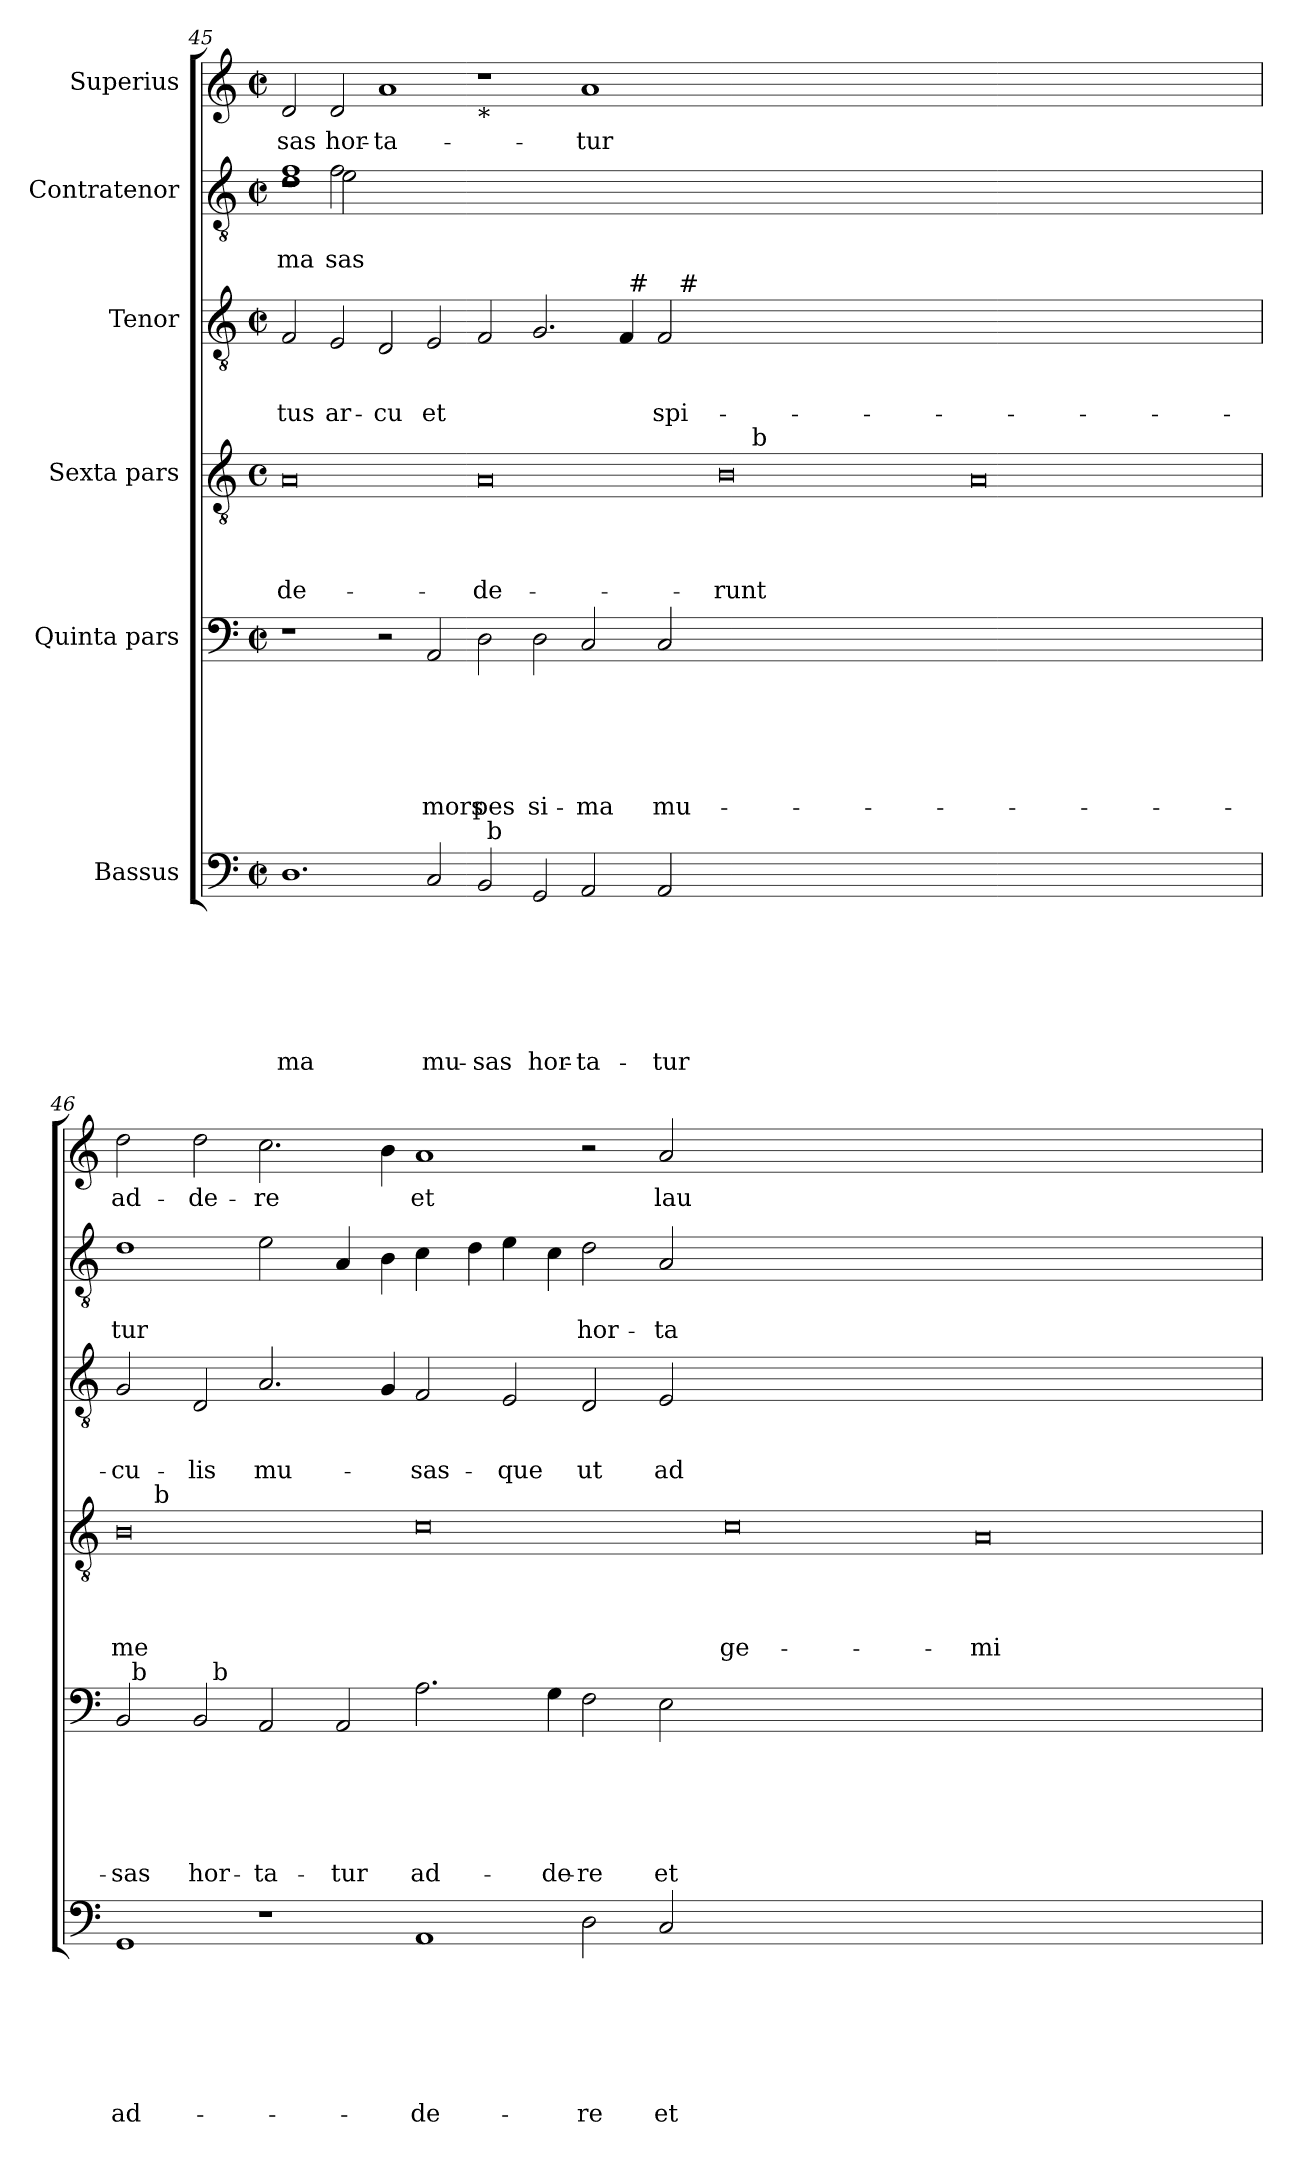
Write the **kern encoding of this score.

**kern	**text	**text	**text	**text	**text	**text	**text	**kern	**text	**text	**text	**text	**text	**text	**kern	**text	**text	**text	**text	**kern	**text	**text	**text	**kern	**text	**text	**kern	**text
*part6	*part6	*part6	*part6	*part6	*part6	*part6	*part6	*part5	*part5	*part5	*part5	*part5	*part5	*part5	*part4	*part4	*part4	*part4	*part4	*part3	*part3	*part3	*part3	*part2	*part2	*part2	*part1	*part1
*staff6	*staff6	*staff6	*staff6	*staff6	*staff6	*staff6	*staff6	*staff5	*staff5	*staff5	*staff5	*staff5	*staff5	*staff5	*staff4	*staff4	*staff4	*staff4	*staff4	*staff3	*staff3	*staff3	*staff3	*staff2	*staff2	*staff2	*staff1	*staff1
*I"Bassus	*	*	*	*	*	*	*	*I"Quinta pars	*	*	*	*	*	*	*I"Sexta pars	*	*	*	*	*I"Tenor	*	*	*	*I"Contratenor	*	*	*I"Superius	*
*clefF4	*	*	*	*	*	*	*	*clefF4	*	*	*	*	*	*	*clefGv2	*	*	*	*	*clefGv2	*	*	*	*clefGv2	*	*	*clefG2	*
*k[]	*	*	*	*	*	*	*	*k[]	*	*	*	*	*	*	*k[]	*	*	*	*	*k[]	*	*	*	*k[]	*	*	*k[]	*
*C:	*	*	*	*	*	*	*	*C:	*	*	*	*	*	*	*C:	*	*	*	*	*C:	*	*	*	*C:	*	*	*C:	*
*M2/2	*	*	*	*	*	*	*	*M2/2	*	*	*	*	*	*	*M4/4	*	*	*	*	*M2/2	*	*	*	*M2/2	*	*	*M2/2	*
*met(c|)	*	*	*	*	*	*	*	*met(c|)	*	*	*	*	*	*	*met(c)	*	*	*	*	*met(c|)	*	*	*	*met(c|)	*	*	*met(c|)	*
=45	=45	=45	=45	=45	=45	=45	=45	=45	=45	=45	=45	=45	=45	=45	=45	=45	=45	=45	=45	=45	=45	=45	=45	=45	=45	=45	=45	=45
!	!	!	!	!	!	!	!LO:LY:b	!	!	!	!	!	!	!	!	!	!	!	!LO:LY:b	!	!	!	!LO:LY:b	!	!	!LO:LY:b	!	!LO:LY:b
*^	*	*	*	*	*	*	*	*	*	*	*	*	*	*	*^	*	*	*	*	*^	*	*	*	*^	*	*	*	*
*	*	*	*	*	*	*	*	*	*	*	*	*	*	*	*	*	*	*	*	*	*	*	*^	*	*	*	*	*^	*	*	*	*
*	*	*	*	*	*	*	*	*	*	*	*	*	*	*	*	*	*	*	*	*	*	*	*	*	*	*	*	*	*	*^	*	*	*	*
1.D	1ryy	.	.	.	.	.	.	-ma	1r	.	.	.	.	.	.	0A	1ryy	.	.	.	-de-	2F/	1ryy	1ryy	.	.	-tus	1d 1f	2ryy	2ryy	1r	.	-ma	2d/	-sas
!	!	!	!	!	!	!	!	!	!	!	!	!	!	!	!	!	!	!	!	!	!	!	!	!	!	!	!LO:LY:b	!	!	!	!	!	!LO:LY:b	!	!
!	!	!	!	!	!	!	!	!	!	!	!	!	!	!	!	!	!	!	!	!	!	!	!	!	!	!	!	!	!	!	!	!	!LO:LY:b	!	!LO:LY:b
.	.	.	.	.	.	.	.	.	.	.	.	.	.	.	.	.	.	.	.	.	.	2E/	.	.	.	.	ar-	.	2f\	2e\	.	.	-sas	2d/	hor-
!	!	!	!	!	!	!	!	!	!	!	!	!	!	!	!	!	!	!	!	!	!	!	!	!	!	!	!LO:LY:b	!	!	!	!	!	!	!	!LO:LY:b
.	1ryy	.	.	.	.	.	.	.	2r	.	.	.	.	.	.	.	1ryy	.	.	.	.	2D/	1ryy	1ryy	.	.	-cu	1%7ryy	1%7ryy	1%7ryy	1%7ryy	.	.	1a	-ta-
!	!	!	!	!	!	!	!	!LO:LY:b	!	!	!	!	!	!	!LO:LY:b	!	!	!	!	!	!	!	!	!	!	!	!LO:LY:b	!	!	!	!	!	!	!	!
2C/	.	.	.	.	.	.	.	mu-	2AA/	.	.	.	.	.	mors	.	.	.	.	.	.	2E/	.	.	.	.	et	.	.	.	.	.	.	.	.
!	!	!	!	!	!	!	!	!	!	!	!	!	!	!	!	!	!	!	!	!	!	!	!	!	!	!	!	!	!	!	!	!	!	!LO:TX:b:t=*	!
!	!	!	!	!	!	!	!	!LO:LY:b	!	!	!	!	!	!	!LO:LY:b:rj	!	!	!	!	!	!LO:LY:b	!	!	!	!	!	!	!	!	!	!	!	!	!	!
2BB/	32ryy	.	.	.	.	.	.	-sas	2D\	.	.	.	.	.	pes	0A	1ryy	.	.	.	-de-	2F/	1ryy	1ryy	.	.	.	.	.	.	.	.	.	1r	.
!	!LO:TX:a:t=b	!	!	!	!	!	!	!	!	!	!	!	!	!	!	!	!	!	!	!	!	!	!	!	!	!	!	!	!	!	!	!	!	!	!
.	1ryy	.	.	.	.	.	.	.	.	.	.	.	.	.	.	.	.	.	.	.	.	.	.	.	.	.	.	.	.	.	.	.	.	.	.
!	!	!	!	!	!	!	!	!LO:LY:b	!	!	!	!	!	!	!LO:LY:b	!	!	!	!	!	!	!	!	!	!	!	!	!	!	!	!	!	!	!	!
2GG/	.	.	.	.	.	.	.	hor-	2D\	.	.	.	.	.	si-	.	.	.	.	.	.	2.G/	.	.	.	.	.	.	.	.	.	.	.	.	.
!	!	!	!	!	!	!	!	!LO:LY:b	!	!	!	!	!	!	!LO:LY:b	!	!	!	!	!	!	!	!	!	!	!	!	!	!	!	!	!	!	!	!LO:LY:b
2AA/	.	.	.	.	.	.	.	-ta-	2C/	.	.	.	.	.	-ma	.	1ryy	.	.	.	.	.	4ryy	2ryy	.	.	.	.	.	.	.	.	.	1a	-tur
.	1ryy	.	.	.	.	.	.	.	.	.	.	.	.	.	.	.	.	.	.	.	.	.	.	.	.	.	.	.	.	.	.	.	.	.	.
.	.	.	.	.	.	.	.	.	.	.	.	.	.	.	.	.	.	.	.	.	.	4F/	32ryy	.	.	.	.	.	.	.	.	.	.	.	.
!	!	!	!	!	!	!	!	!	!	!	!	!	!	!	!	!	!	!	!	!	!	!	!LO:TX:a:t=#	!	!	!	!	!	!	!	!	!	!	!	!
.	.	.	.	.	.	.	.	.	.	.	.	.	.	.	.	.	.	.	.	.	.	.	1ryy	.	.	.	.	.	.	.	.	.	.	.	.
!	!	!	!	!	!	!	!	!LO:LY:b	!	!	!	!	!	!	!LO:LY:b	!	!	!	!	!	!	!	!	!	!	!	!LO:LY:b	!	!	!	!	!	!	!	!
2AA/	.	.	.	.	.	.	.	-tur	2C/	.	.	.	.	.	mu-	.	.	.	.	.	.	2F/	.	8ryy	.	.	spi-	.	.	.	.	.	.	.	.
!	!	!	!	!	!	!	!	!	!	!	!	!	!	!	!	!	!	!	!	!	!	!	!	!LO:TX:a:t=#	!	!	!	!	!	!	!	!	!	!	!
.	.	.	.	.	.	.	.	.	.	.	.	.	.	.	.	.	.	.	.	.	.	.	.	1ryy	.	.	.	.	.	.	.	.	.	.	.
!	!	!	!	!	!	!	!	!	!	!	!	!	!	!	!	!	!	!	!	!	!LO:LY:b	!	!	!	!	!	!	!	!	!	!	!	!	!	!
00ryy	.	.	.	.	.	.	.	.	00ryy	.	.	.	.	.	.	0B	8.ryy	.	.	.	-runt	00ryy	.	.	.	.	.	.	.	.	.	.	.	00ryy	.
.	1ryy	.	.	.	.	.	.	.	.	.	.	.	.	.	.	.	.	.	.	.	.	.	.	.	.	.	.	.	.	.	.	.	.	.	.
!	!	!	!	!	!	!	!	!	!	!	!	!	!	!	!	!	!LO:TX:a:t=b	!	!	!	!	!	!	!	!	!	!	!	!	!	!	!	!	!	!
.	.	.	.	.	.	.	.	.	.	.	.	.	.	.	.	.	1ryy	.	.	.	.	.	.	.	.	.	.	.	.	.	.	.	.	.	.
.	.	.	.	.	.	.	.	.	.	.	.	.	.	.	.	.	.	.	.	.	.	.	1ryy	.	.	.	.	.	.	.	.	.	.	.	.
.	.	.	.	.	.	.	.	.	.	.	.	.	.	.	.	.	.	.	.	.	.	.	.	1ryy	.	.	.	.	.	.	.	.	.	.	.
.	1ryy	.	.	.	.	.	.	.	.	.	.	.	.	.	.	.	.	.	.	.	.	.	.	.	.	.	.	.	.	.	.	.	.	.	.
.	.	.	.	.	.	.	.	.	.	.	.	.	.	.	.	.	1ryy	.	.	.	.	.	.	.	.	.	.	.	.	.	.	.	.	.	.
.	.	.	.	.	.	.	.	.	.	.	.	.	.	.	.	.	.	.	.	.	.	.	1ryy	.	.	.	.	.	.	.	.	.	.	.	.
.	.	.	.	.	.	.	.	.	.	.	.	.	.	.	.	.	.	.	.	.	.	.	.	1ryy	.	.	.	.	.	.	.	.	.	.	.
.	.	.	.	.	.	.	.	.	.	.	.	.	.	.	.	0A	.	.	.	.	.	.	.	.	.	.	.	.	.	.	.	.	.	.	.
.	1ryy	.	.	.	.	.	.	.	.	.	.	.	.	.	.	.	.	.	.	.	.	.	.	.	.	.	.	.	.	.	.	.	.	.	.
.	.	.	.	.	.	.	.	.	.	.	.	.	.	.	.	.	1ryy	.	.	.	.	.	.	.	.	.	.	.	.	.	.	.	.	.	.
.	.	.	.	.	.	.	.	.	.	.	.	.	.	.	.	.	.	.	.	.	.	.	1ryy	.	.	.	.	.	.	.	.	.	.	.	.
.	.	.	.	.	.	.	.	.	.	.	.	.	.	.	.	.	.	.	.	.	.	.	.	1ryy	.	.	.	.	.	.	.	.	.	.	.
.	2ryy	.	.	.	.	.	.	.	.	.	.	.	.	.	.	.	.	.	.	.	.	.	.	.	.	.	.	.	.	.	.	.	.	.	.
.	.	.	.	.	.	.	.	.	.	.	.	.	.	.	.	.	2ryy	.	.	.	.	.	.	.	.	.	.	.	.	.	.	.	.	.	.
.	.	.	.	.	.	.	.	.	.	.	.	.	.	.	.	.	.	.	.	.	.	.	2ryy	.	.	.	.	.	.	.	.	.	.	.	.
.	4...ryy	.	.	.	.	.	.	.	.	.	.	.	.	.	.	.	.	.	.	.	.	.	.	.	.	.	.	.	.	.	.	.	.	.	.
.	.	.	.	.	.	.	.	.	.	.	.	.	.	.	.	.	.	.	.	.	.	.	.	4.ryy	.	.	.	.	.	.	.	.	.	.	.
.	.	.	.	.	.	.	.	.	.	.	.	.	.	.	.	.	4ryy	.	.	.	.	.	.	.	.	.	.	.	.	.	.	.	.	.	.
.	.	.	.	.	.	.	.	.	.	.	.	.	.	.	.	.	.	.	.	.	.	.	8..ryy	.	.	.	.	.	.	.	.	.	.	.	.
.	.	.	.	.	.	.	.	.	.	.	.	.	.	.	.	.	16ryy	.	.	.	.	.	.	.	.	.	.	.	.	.	.	.	.	.	.
=46	=46	=46	=46	=46	=46	=46	=46	=46	=46	=46	=46	=46	=46	=46	=46	=46	=46	=46	=46	=46	=46	=46	=46	=46	=46	=46	=46	=46	=46	=46	=46	=46	=46	=46	=46
!	!	!	!	!	!	!	!	!LO:LY:b	!	!	!	!	!	!	!LO:LY:b	!	!	!	!	!	!LO:LY:b	!	!	!	!	!	!LO:LY:b	!	!	!	!	!	!LO:LY:b	!	!LO:LY:b
*	*	*	*	*	*	*	*	*	*^	*	*	*	*	*	*	*	*	*	*	*	*	*	*	*	*	*	*	*	*	*	*	*	*	*	*
*	*	*	*	*	*	*	*	*	*	*	*	*	*	*	*	*	*	*	*	*	*	*	*v	*v	*v	*	*	*	*	*	*	*	*	*	*	*
*v	*v	*	*	*	*	*	*	*	*	*^	*	*	*	*	*	*	*	*	*	*	*	*	*	*	*	*	*v	*v	*v	*v	*	*	*	*
1GG	.	.	.	.	.	.	ad-	2BB/	16ryy	2ryy	.	.	.	.	.	-sas	0B	8.ryy	.	.	.	me	2G/	.	.	-cu-	1d	.	tur	2dd\	ad-
!	!	!	!	!	!	!	!	!	!LO:TX:a:t=b	!	!	!	!	!	!	!	!	!	!	!	!	!	!	!	!	!	!	!	!	!	!
.	.	.	.	.	.	.	.	.	1ryy	.	.	.	.	.	.	.	.	.	.	.	.	.	.	.	.	.	.	.	.	.	.
!	!	!	!	!	!	!	!	!	!	!	!	!	!	!	!	!	!	!LO:TX:a:t=b	!	!	!	!	!	!	!	!	!	!	!	!	!
.	.	.	.	.	.	.	.	.	.	.	.	.	.	.	.	.	.	1ryy	.	.	.	.	.	.	.	.	.	.	.	.	.
!	!	!	!	!	!	!	!	!	!	!	!	!	!	!	!	!LO:LY:b	!	!	!	!	!	!	!	!	!	!LO:LY:b	!	!	!	!	!LO:LY:b:rj
.	.	.	.	.	.	.	.	2BB/	.	16.ryy	.	.	.	.	.	hor-	.	.	.	.	.	.	2D/	.	.	-lis	.	.	.	2dd\	-de-
!	!	!	!	!	!	!	!	!	!	!LO:TX:a:t=b	!	!	!	!	!	!	!	!	!	!	!	!	!	!	!	!	!	!	!	!	!
.	.	.	.	.	.	.	.	.	.	1ryy	.	.	.	.	.	.	.	.	.	.	.	.	.	.	.	.	.	.	.	.	.
!	!	!	!	!	!	!	!	!	!	!	!	!	!	!	!	!LO:LY:b	!	!	!	!	!	!	!	!	!	!LO:LY:b	!	!	!	!	!LO:LY:b
1r	.	.	.	.	.	.	.	2AA/	.	.	.	.	.	.	.	-ta-	.	.	.	.	.	.	2.A/	.	.	mu-	2e\	.	.	2.cc\	-re
.	.	.	.	.	.	.	.	.	1ryy	.	.	.	.	.	.	.	.	.	.	.	.	.	.	.	.	.	.	.	.	.	.
.	.	.	.	.	.	.	.	.	.	.	.	.	.	.	.	.	.	1ryy	.	.	.	.	.	.	.	.	.	.	.	.	.
!	!	!	!	!	!	!	!	!	!	!	!	!	!	!	!	!LO:LY:b	!	!	!	!	!	!	!	!	!	!	!	!	!	!	!
.	.	.	.	.	.	.	.	2AA/	.	.	.	.	.	.	.	-tur	.	.	.	.	.	.	.	.	.	.	4A/	.	.	.	.
.	.	.	.	.	.	.	.	.	.	1ryy	.	.	.	.	.	.	.	.	.	.	.	.	.	.	.	.	.	.	.	.	.
.	.	.	.	.	.	.	.	.	.	.	.	.	.	.	.	.	.	.	.	.	.	.	4G/	.	.	.	4B\	.	.	4b\	.
!	!	!	!	!	!	!	!LO:LY:b	!	!	!	!	!	!	!	!	!LO:LY:b	!	!	!	!	!	!	!	!	!	!LO:LY:b	!	!	!	!	!LO:LY:b
1AA	.	.	.	.	.	.	-de-	2.A\	.	.	.	.	.	.	.	ad-	0c	.	.	.	.	.	2F/	.	.	-sas-	4c\	.	.	1a	et
.	.	.	.	.	.	.	.	.	1ryy	.	.	.	.	.	.	.	.	.	.	.	.	.	.	.	.	.	.	.	.	.	.
.	.	.	.	.	.	.	.	.	.	.	.	.	.	.	.	.	.	1ryy	.	.	.	.	.	.	.	.	.	.	.	.	.
.	.	.	.	.	.	.	.	.	.	.	.	.	.	.	.	.	.	.	.	.	.	.	.	.	.	.	4d\	.	.	.	.
!	!	!	!	!	!	!	!	!	!	!	!	!	!	!	!	!	!	!	!	!	!	!	!	!	!	!LO:LY:b	!	!	!	!	!
.	.	.	.	.	.	.	.	.	.	.	.	.	.	.	.	.	.	.	.	.	.	.	2E/	.	.	-que	4e\	.	.	.	.
.	.	.	.	.	.	.	.	.	.	1ryy	.	.	.	.	.	.	.	.	.	.	.	.	.	.	.	.	.	.	.	.	.
!	!	!	!	!	!	!	!	!	!	!	!	!	!	!	!	!LO:LY:b	!	!	!	!	!	!	!	!	!	!	!	!	!	!	!
.	.	.	.	.	.	.	.	4G\	.	.	.	.	.	.	.	-de-	.	.	.	.	.	.	.	.	.	.	4c\	.	.	.	.
!	!	!	!	!	!	!	!LO:LY:b	!	!	!	!	!	!	!	!	!LO:LY:b	!	!	!	!	!	!	!	!	!	!LO:LY:b	!	!	!LO:LY:b	!	!
2D\	.	.	.	.	.	.	-re	2F\	.	.	.	.	.	.	.	-re	.	.	.	.	.	.	2D/	.	.	ut	2d\	.	hor-	2r	.
.	.	.	.	.	.	.	.	.	1ryy	.	.	.	.	.	.	.	.	.	.	.	.	.	.	.	.	.	.	.	.	.	.
.	.	.	.	.	.	.	.	.	.	.	.	.	.	.	.	.	.	1ryy	.	.	.	.	.	.	.	.	.	.	.	.	.
!	!	!	!	!	!	!	!LO:LY:b:rj	!	!	!	!	!	!	!	!	!LO:LY:b	!	!	!	!	!	!	!	!	!	!LO:LY:b	!	!	!LO:LY:b	!	!LO:LY:b
2C/	.	.	.	.	.	.	et	2E\	.	.	.	.	.	.	.	et	.	.	.	.	.	.	2E/	.	.	ad-	2A/	.	-ta-	2a/	lau-
.	.	.	.	.	.	.	.	.	.	1ryy	.	.	.	.	.	.	.	.	.	.	.	.	.	.	.	.	.	.	.	.	.
!	!	!	!	!	!	!	!	!	!	!	!	!	!	!	!	!	!	!	!	!	!	!LO:LY:b	!	!	!	!	!	!	!	!	!
00ryy	.	.	.	.	.	.	.	00ryy	.	.	.	.	.	.	.	.	0c	.	.	.	.	ge-	00ryy	.	.	.	00ryy	.	.	00ryy	.
.	.	.	.	.	.	.	.	.	1ryy	.	.	.	.	.	.	.	.	.	.	.	.	.	.	.	.	.	.	.	.	.	.
.	.	.	.	.	.	.	.	.	.	.	.	.	.	.	.	.	.	1ryy	.	.	.	.	.	.	.	.	.	.	.	.	.
.	.	.	.	.	.	.	.	.	.	1ryy	.	.	.	.	.	.	.	.	.	.	.	.	.	.	.	.	.	.	.	.	.
.	.	.	.	.	.	.	.	.	1ryy	.	.	.	.	.	.	.	.	.	.	.	.	.	.	.	.	.	.	.	.	.	.
.	.	.	.	.	.	.	.	.	.	.	.	.	.	.	.	.	.	1ryy	.	.	.	.	.	.	.	.	.	.	.	.	.
.	.	.	.	.	.	.	.	.	.	1ryy	.	.	.	.	.	.	.	.	.	.	.	.	.	.	.	.	.	.	.	.	.
!	!	!	!	!	!	!	!	!	!	!	!	!	!	!	!	!	!	!	!	!	!	!LO:LY:b	!	!	!	!	!	!	!	!	!
.	.	.	.	.	.	.	.	.	.	.	.	.	.	.	.	.	0A	.	.	.	.	-mi-	.	.	.	.	.	.	.	.	.
.	.	.	.	.	.	.	.	.	1ryy	.	.	.	.	.	.	.	.	.	.	.	.	.	.	.	.	.	.	.	.	.	.
.	.	.	.	.	.	.	.	.	.	.	.	.	.	.	.	.	.	1ryy	.	.	.	.	.	.	.	.	.	.	.	.	.
.	.	.	.	.	.	.	.	.	.	1ryy	.	.	.	.	.	.	.	.	.	.	.	.	.	.	.	.	.	.	.	.	.
.	.	.	.	.	.	.	.	.	2...ryy	.	.	.	.	.	.	.	.	.	.	.	.	.	.	.	.	.	.	.	.	.	.
.	.	.	.	.	.	.	.	.	.	.	.	.	.	.	.	.	.	2ryy	.	.	.	.	.	.	.	.	.	.	.	.	.
.	.	.	.	.	.	.	.	.	.	4ryy	.	.	.	.	.	.	.	.	.	.	.	.	.	.	.	.	.	.	.	.	.
.	.	.	.	.	.	.	.	.	.	.	.	.	.	.	.	.	.	4ryy	.	.	.	.	.	.	.	.	.	.	.	.	.
.	.	.	.	.	.	.	.	.	.	8ryy	.	.	.	.	.	.	.	.	.	.	.	.	.	.	.	.	.	.	.	.	.
.	.	.	.	.	.	.	.	.	.	.	.	.	.	.	.	.	.	16ryy	.	.	.	.	.	.	.	.	.	.	.	.	.
.	.	.	.	.	.	.	.	.	.	32ryy	.	.	.	.	.	.	.	.	.	.	.	.	.	.	.	.	.	.	.	.	.
*	*	*	*	*	*	*	*	*v	*v	*v	*	*	*	*	*	*	*	*	*	*	*	*	*	*	*	*	*	*	*	*	*
*	*	*	*	*	*	*	*	*	*	*	*	*	*	*	*v	*v	*	*	*	*	*	*	*	*	*	*	*	*	*
=	=	=	=	=	=	=	=	=	=	=	=	=	=	=	=	=	=	=	=	=	=	=	=	=	=	=	=	=
*-	*-	*-	*-	*-	*-	*-	*-	*-	*-	*-	*-	*-	*-	*-	*-	*-	*-	*-	*-	*-	*-	*-	*-	*-	*-	*-	*-	*-
